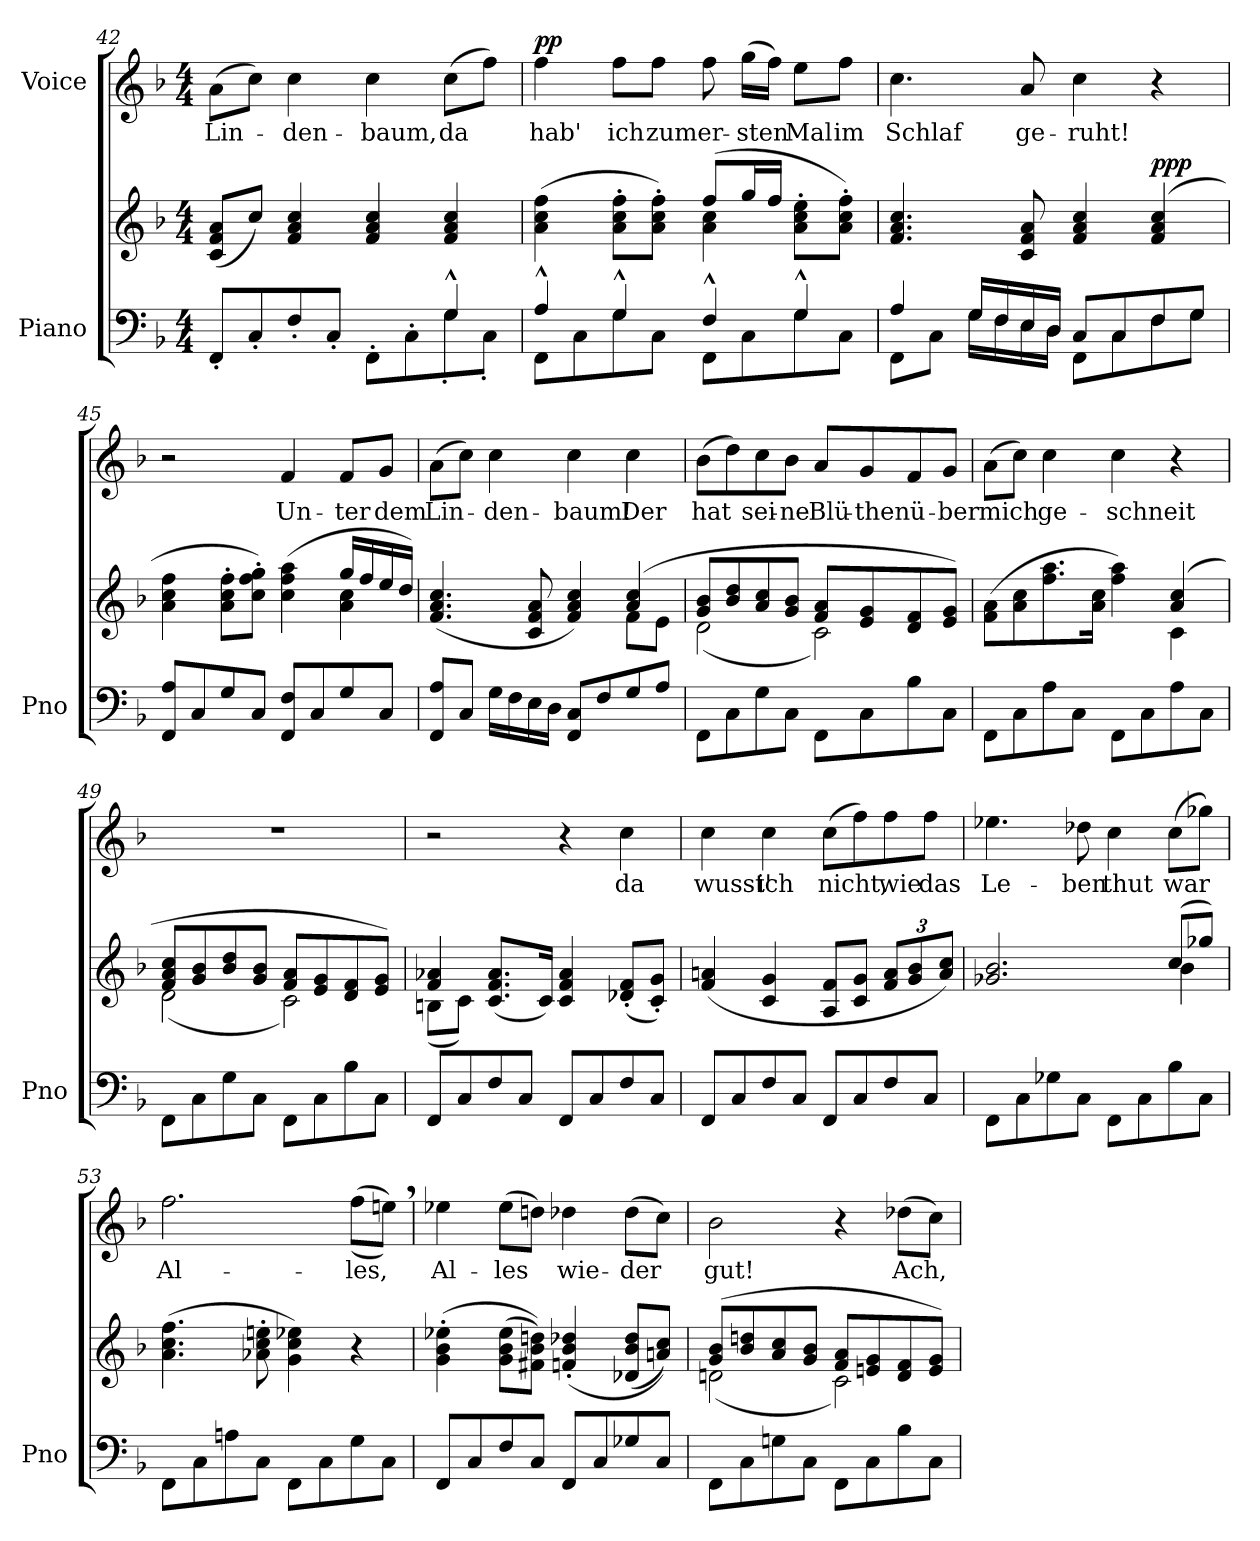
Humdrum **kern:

**kern	**kern	**dynam	**kern	**text	**dynam
*part2	*part2	*part2	*part1	*part1	*part1
*staff3	*staff2	*staff2/3	*staff1	*staff1	*staff1
*I"Piano	*	*	*I"Voice	*	*
*I'Pno	*	*	*	*	*
*clefF4	*clefG2	*	*clefG2	*	*
*k[b-]	*k[b-]	*	*k[b-]	*	*
*M4/4	*M4/4	*	*M4/4	*	*
=42	=42	=42	=42	=42	=42
*^	*	*	*	*	*
!	!	!	!	!	!LO:LY:b	!
8FF'/L	2rgyy	(>8c/ 8f/ 8a/L	.	(>8a\L	Lin-	.
8C'/	.	8cc/J)	.	8cc\J)	.	.
!	!	!	!	!	!LO:LY:b	!
8F'/	.	4f/ 4a/ 4cc/	.	4cc\	-den-	.
8C'/J	.	.	.	.	.	.
!	!	!	!	!	!LO:LY:b	!
4ryy	8FF'\L	4f/ 4a/ 4cc/	.	4cc\	-baum,	.
.	8C'\	.	.	.	.	.
!	!	!	!	!	!LO:LY:b	!
4G^^/	8G'\	4f/ 4a/ 4cc/	.	(>8cc\L	da	.
.	8C'\J	.	.	8ff\J)	.	.
!!LO:LB:g=z
=43	=43	=43	=43	=43	=43	=43
*	*	*^	*	*	*	*
!	!	!	!	!	!	!LO:LY:b	!LO:DY:a
4A^^/	8FF\L	(>4a\ 4cc\ 4ff\	2ryy	.	4ff\	hab'	pp
.	8C\	.	.	.	.	.	.
!	!	!	!	!	!	!LO:LY:b	!
4G^^/	8G\	8a\' 8cc\' 8ff\'L	.	.	8ff\L	ich	.
!	!	!	!	!	!	!LO:LY:b	!
.	8C\J	8a\' 8cc\' 8ff\'J)	.	.	8ff\J	zum	.
!	!	!	!	!	!	!LO:LY:b	!
4F^^/	8FF\L	(>8ff/L	4a\ 4cc\	.	8ff\	er-	.
!	!	!	!	!	!	!LO:LY:b	!
.	8C\	16gg/L	.	.	(>16gg\LL	-sten	.
.	.	16ff/JJ	.	.	16ff\JJ)	.	.
!	!	!	!	!	!	!LO:LY:b	!
4G^^/	8G\	8a\' 8cc\' 8ee\'L	4reeeyy	.	8ee\L	Mal	.
!	!	!	!	!	!	!LO:LY:b	!
.	8C\J	8a\' 8cc\' 8ff\'J)	.	.	8ff\J	im	.
*	*	*v	*v	*	*	*	*
=44	=44	=44	=44	=44	=44	=44
!	!	!	!	!	!LO:LY:b	!
4A/	8FF\L	4.f/ 4.a/ 4.cc/	.	4.cc\	Schlaf	.
.	8C\J	.	.	.	.	.
16G/LL	16G\LL	.	.	.	.	.
16F/	16F\	.	.	.	.	.
!	!	!	!	!	!LO:LY:b	!
16E/	16E\	8c/ 8f/ 8a/	.	8a/	ge-	.
16D/JJ	16D\JJ	.	.	.	.	.
!	!	!	!	!	!LO:LY:b	!
8C/L	8FF\L	4f/ 4a/ 4cc/	.	4cc\	-ruht!	.
8C/	8C\	.	.	.	.	.
!	!	!	!LO:DY:a	!	!	!
8F/	8F\	(>4f/ 4a/ 4cc/	ppp	4r	.	.
8G/J	8G\J	.	.	.	.	.
*v	*v	*	*	*	*	*
=45	=45	=45	=45	=45	=45
*	*^	*	*	*	*
8FF/ 8A/L	4a\ 4cc\ 4ff\	2.ryy	.	2r	.	.
8C/	.	.	.	.	.	.
8G/	8a\' 8cc\' 8ff\'L	.	.	.	.	.
8C/J	8cc\' 8ff\' 8gg\'J)	.	.	.	.	.
!	!	!	!	!	!LO:LY:b	!
8FF/ 8F/L	(>4cc\ 4ff\ 4aa\	.	.	4f/	Un-	.
8C/	.	.	.	.	.	.
!	!	!	!	!	!LO:LY:b	!
8G/	16gg/LL	4a\ 4cc\	.	8f/L	-ter	.
.	16ff/	.	.	.	.	.
!	!	!	!	!	!LO:LY:b	!
8C/J	16ee/	.	.	8g/J	dem	.
.	16dd/JJ)	.	.	.	.	.
=46	=46	=46	=46	=46	=46	=46
!	!	!	!	!	!LO:LY:b	!
8FF/ 8A/L	(>4.f/ 4.a/ 4.cc/	2.rgyy	.	(>8a\L	Lin-	.
8C/J	.	.	.	8cc\J)	.	.
!	!	!	!	!	!LO:LY:b	!
16G\LL	.	.	.	4cc\	-den-	.
16F\	.	.	.	.	.	.
16E\	8c/ 8f/ 8a/	.	.	.	.	.
16D\JJ	.	.	.	.	.	.
!	!	!	!	!	!LO:LY:b	!
8FF/ 8C/L	4f/ 4a/ 4cc/)	.	.	4cc\	-baum!	.
8F/	.	.	.	.	.	.
!	!	!	!	!	!LO:LY:b	!
8G/	(>4a/ 4cc/	8f\L	.	4cc\	Der	.
8A/J	.	8e\J	.	.	.	.
!!LO:PB:g=z
=47	=47	=47	=47	=47	=47	=47
!	!	!	!	!	!LO:LY:b	!
8FF\L	8g/ 8b-/L	(<2d\	.	(>8b-\L	hat	.
8C\	8b-/ 8dd/	.	.	8dd\)	.	.
!	!	!	!	!	!LO:LY:b	!
8G\	8a/ 8cc/	.	.	8cc\	sei-	.
!	!	!	!	!	!LO:LY:b	!
8C\J	8g/ 8b-/J	.	.	8b-\J	-ne	.
!	!	!	!	!	!LO:LY:b	!
8FF\L	8f/ 8a/L	2c\)	.	8a/L	Blü-	.
!	!	!	!	!	!LO:LY:b	!
8C\	8e/ 8g/	.	.	8g/	-then	.
!	!	!	!	!	!LO:LY:b	!
8B-\	8d/ 8f/	.	.	8f/	ü-	.
!	!	!	!	!	!LO:LY:b	!
8C\J	8e/ 8g/J)	.	.	8g/J	-ber	.
=48	=48	=48	=48	=48	=48	=48
!	!	!	!	!	!LO:LY:b	!
8FF\L	(>8f\ 8a\L	2rgyy	.	(>8a\L	mich	.
8C\	8a\ 8cc\	.	.	8cc\J)	.	.
!	!	!	!	!	!LO:LY:b	!
8A\	8.ff\ 8.aa\	.	.	4cc\	ge-	.
8C\J	.	.	.	.	.	.
.	16a\ 16cc\Jk	.	.	.	.	.
!	!	!	!	!	!LO:LY:b	!
8FF\L	4ff\ 4aa\)	4rgyy	.	4cc\	-schneit	.
8C\	.	.	.	.	.	.
8A\	(>4a/ 4cc/	4c\	.	4r	.	.
8C\J	.	.	.	.	.	.
=49	=49	=49	=49	=49	=49	=49
8FF\L	8f/ 8a/ 8cc/L	(<2d\	.	1r	.	.
8C\	8g/ 8b-/	.	.	.	.	.
8G\	8b-/ 8dd/	.	.	.	.	.
8C\J	8g/ 8b-/J	.	.	.	.	.
8FF\L	8f/ 8a/L	2c\)	.	.	.	.
8C\	8e/ 8g/	.	.	.	.	.
8B-\	8d/ 8f/	.	.	.	.	.
8C\J	8e/ 8g/J)	.	.	.	.	.
=50	=50	=50	=50	=50	=50	=50
8FF/L	4f/ 4a-X/	(<8Bn\L	.	2r	.	.
8C/	.	8c\J)	.	.	.	.
8F/	(>8.c/ 8.f/ 8.a-/L	4rcyy	.	.	.	.
8C/J	.	.	.	.	.	.
.	16c/Jk)	.	.	.	.	.
8FF/L	4c/ 4f/ 4a-/	2rcyy	.	4r	.	.
8C/	.	.	.	.	.	.
!	!	!	!	!	!LO:LY:b	!
8F/	(>8d-X/' 8f/'L	.	.	4cc\	da	.
8C/J	8c/' 8g/'J)	.	.	.	.	.
*	*v	*v	*	*	*	*
!!LO:LB:g=z
=51	=51	=51	=51	=51	=51
!	!	!	!	!LO:LY:b	!
8FF/L	(<4f/ 4an/	.	4cc\	wusst'	.
8C/	.	.	.	.	.
!	!	!	!	!LO:LY:b	!
8F/	4c/ 4g/	.	4cc\	ich	.
8C/J	.	.	.	.	.
!	!	!	!	!LO:LY:b	!
8FF/L	8A/ 8f/L	.	(>8cc\L	nicht,	.
8C/	8c/ 8g/J	.	8ff\)	.	.
*	*Xbrackettup	*	*	*	*
!	!	!	!	!LO:LY:b	!
8F/	12f/ 12a/L	.	8ff\	wie	.
.	12g/ 12b-/	.	.	.	.
!	!	!	!	!LO:LY:b	!
8C/J	.	.	8ff\J	das	.
.	12a/ 12cc/J)	.	.	.	.
=52	=52	=52	=52	=52	=52
*	*^	*	*	*	*
!	!	!	!	!	!LO:LY:b	!
8FF\L	2.g-X/ 2.b-/	2.rgyy	.	4.ee-X\	Le-	.
8C\	.	.	.	.	.	.
8G-X\	.	.	.	.	.	.
!	!	!	!	!	!LO:LY:b	!
8C\J	.	.	.	8dd-X\	-ben	.
!	!	!	!	!	!LO:LY:b	!
8FF\L	.	.	.	4cc\	thut	.
8C\	.	.	.	.	.	.
!	!	!	!	!	!LO:LY:b	!
8B-\	(>8cc/L	4b-\	.	(>8cc\L	war	.
8C\J	8gg-X/J)	.	.	8gg-X\J)	.	.
*	*v	*v	*	*	*	*
=53	=53	=53	=53	=53	=53
!	!	!	!	!LO:LY:b	!
8FF\L	(>4.a\ 4.cc\ 4.ff\	.	2.ff\	Al-	.
8C\	.	.	.	.	.
8An\	.	.	.	.	.
8C\J	8a-X\' 8cc\' 8een\'	.	.	.	.
8FF\L	4g\ 4cc\ 4ee-X\)	.	.	.	.
8C\	.	.	.	.	.
!	!	!	!	!LO:LY:b	!
8G\	4r	.	(>(>8ff\L	-les,	.
8C\J	.	.	8een,\J))	.	.
=54	=54	=54	=54	=54	=54
!	!	!	!	!LO:LY:b	!
8FF/L	(>4g\' 4b-\' 4ee-X\'	.	4ee-X\	Al-	.
8C/	.	.	.	.	.
!	!	!	!	!LO:LY:b	!
8F/	(>8g\ 8b-\ 8ee-\L	.	(>8ee-\L	-les	.
8C/J	8f#X\ 8b-\ 8ddn\J))	.	8ddn\J)	.	.
!	!	!	!	!LO:LY:b	!
8FF/L	(<4fn/' 4b-/' 4dd-X/'	.	4dd-X\	wie-	.
8C/	.	.	.	.	.
!	!	!	!	!LO:LY:b	!
8G-X/	(<8d-X/ 8b-/ 8dd-/L	.	(>8dd-\L	-der	.
8C/J	8an/ 8cc/J))	.	8cc\J)	.	.
=55	=55	=55	=55	=55	=55
*	*^	*	*	*	*
!	!	!	!	!	!LO:LY:b	!
8FF\L	(>8g/ 8b-/L	(<2dn\	.	2b-\	gut!	.
8C\	8b-/ 8ddn/	.	.	.	.	.
8Gn\	8a/ 8cc/	.	.	.	.	.
8C\J	8g/ 8b-/J	.	.	.	.	.
8FF\L	8f/ 8a/L	2c\)	.	4r	.	.
8C\	8en/ 8g/	.	.	.	.	.
!	!	!	!	!	!LO:LY:b	!
8B-\	8d/ 8f/	.	.	(>8dd-X\L	Ach,	.
8C\J	8e/ 8g/J)	.	.	8cc\J)	.	.
*	*v	*v	*	*	*	*
=	=	=	=	=	=
*-	*-	*-	*-	*-	*-
